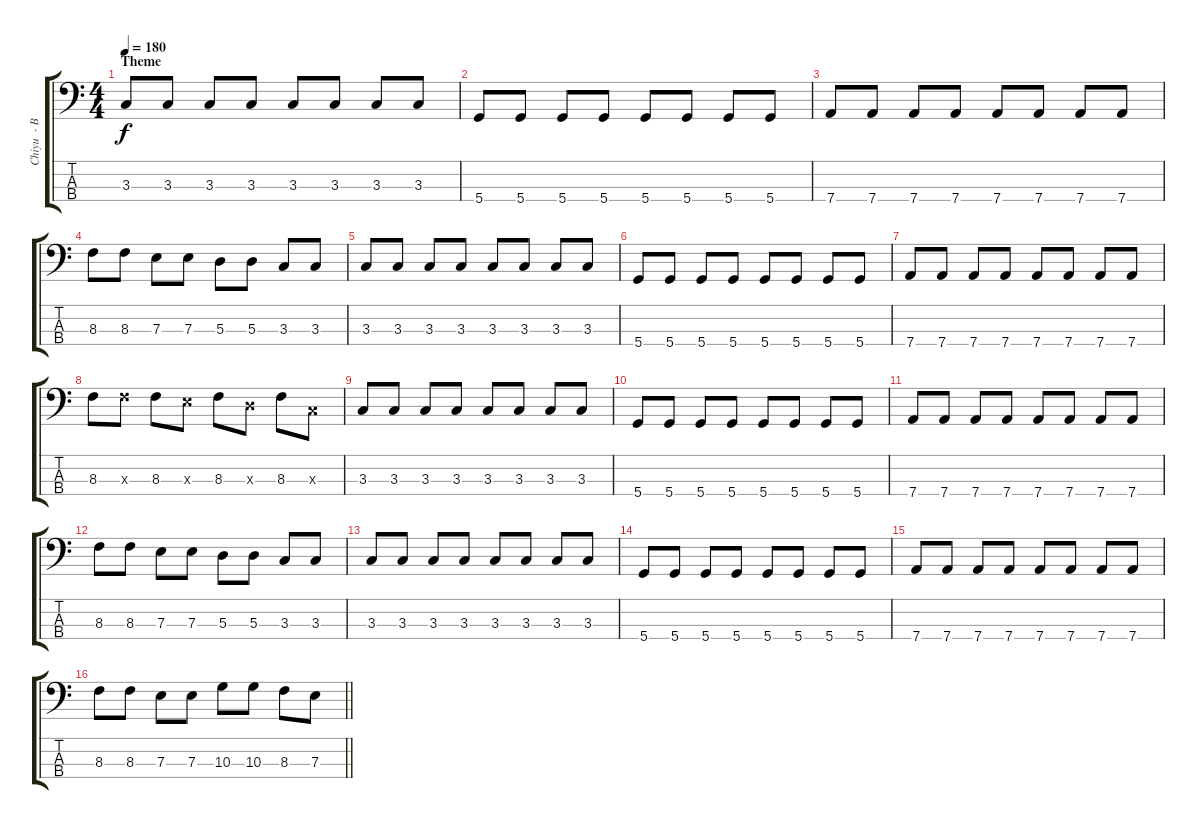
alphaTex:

\track ("Chiyu  - Basse" "Chiyu  - B") {instrument electricbassfinger}
\staff {score tabs}
\tuning (G2 D2 A1 D1) {hide}
\ts (4 4)
\section ("" "Theme")
\tempo 180
\clef f4
\ks c
3.3.8{dy f} 3.3.8 3.3.8 3.3.8 3.3.8 3.3.8 3.3.8 3.3.8 |
5.4.8 5.4.8 5.4.8 5.4.8 5.4.8 5.4.8 5.4.8 5.4.8 |
7.4.8 7.4.8 7.4.8 7.4.8 7.4.8 7.4.8 7.4.8 7.4.8 |
8.3.8 8.3.8 7.3.8 7.3.8 5.3.8 5.3.8 3.3.8 3.3.8 |
3.3.8 3.3.8 3.3.8 3.3.8 3.3.8 3.3.8 3.3.8 3.3.8 |
5.4.8 5.4.8 5.4.8 5.4.8 5.4.8 5.4.8 5.4.8 5.4.8 |
7.4.8 7.4.8 7.4.8 7.4.8 7.4.8 7.4.8 7.4.8 7.4.8 |
8.3.8 8.3{x}.8 8.3.8 7.3{x}.8 8.3.8 5.3{x}.8 8.3.8 3.3{x}.8 |
3.3.8 3.3.8 3.3.8 3.3.8 3.3.8 3.3.8 3.3.8 3.3.8 |
5.4.8 5.4.8 5.4.8 5.4.8 5.4.8 5.4.8 5.4.8 5.4.8 |
7.4.8 7.4.8 7.4.8 7.4.8 7.4.8 7.4.8 7.4.8 7.4.8 |
8.3.8 8.3.8 7.3.8 7.3.8 5.3.8 5.3.8 3.3.8 3.3.8 |
3.3.8 3.3.8 3.3.8 3.3.8 3.3.8 3.3.8 3.3.8 3.3.8 |
5.4.8 5.4.8 5.4.8 5.4.8 5.4.8 5.4.8 5.4.8 5.4.8 |
7.4.8 7.4.8 7.4.8 7.4.8 7.4.8 7.4.8 7.4.8 7.4.8 |
\barLineRight lightlight
8.3.8 8.3.8 7.3.8 7.3.8 10.3.8 10.3.8 8.3.8 7.3.8
